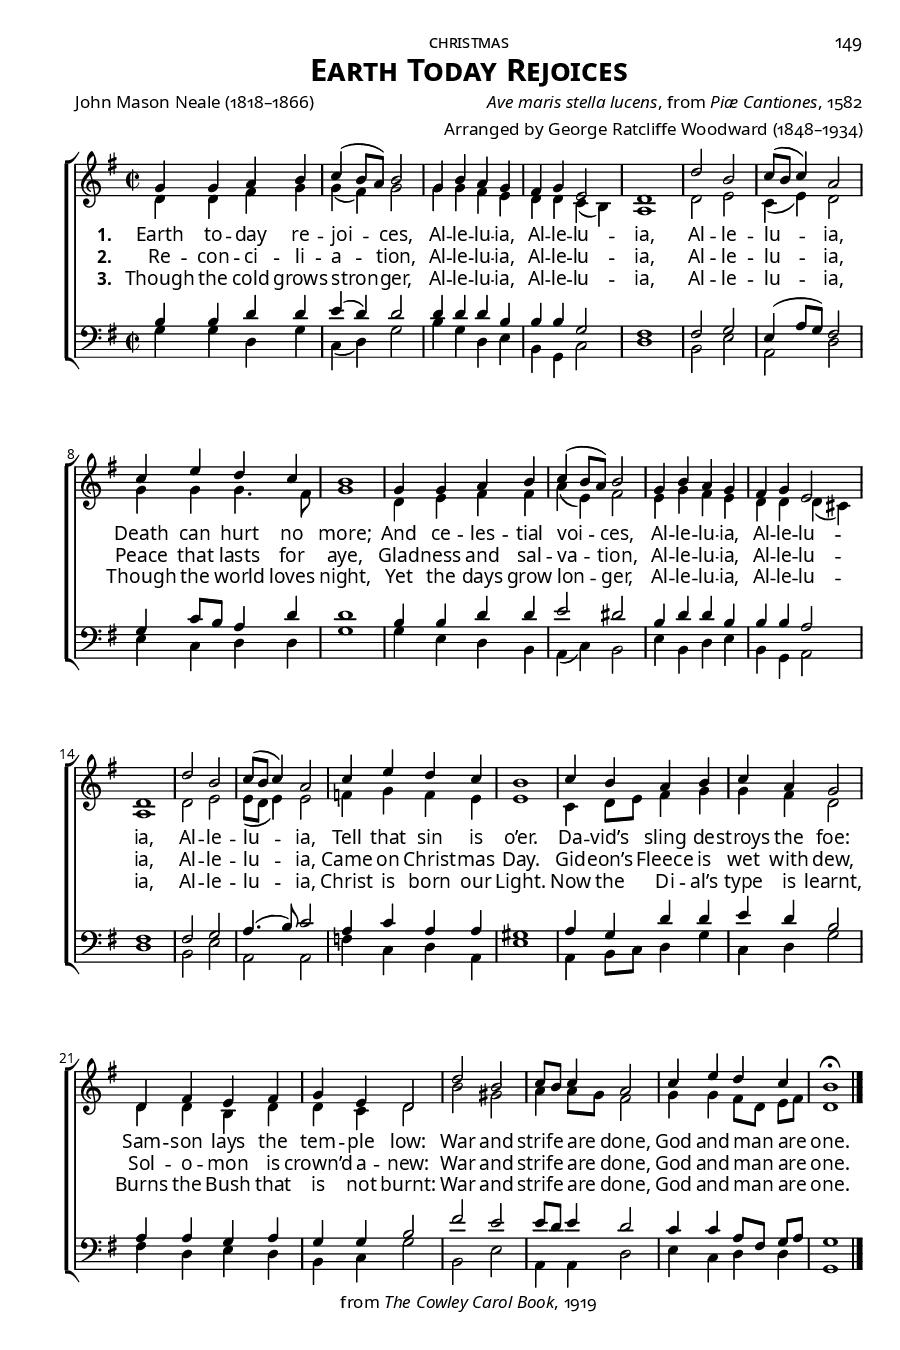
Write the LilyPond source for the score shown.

\version "2.14.2"
\include "util.ly"
\header {
  title = \markup{\override #'(font-name . "Garamond Premier Pro Semibold"){ \abs-fontsize #15 \smallCapsOldStyle"Earth Today Rejoices"}}
  poet = \markup\oldStyleNum"John Mason Neale (1818–1866)"
  composer = \markup\concat{\italic "Ave maris stella lucens" ", from " \italic "Piæ Cantiones" \oldStyleNum", 1582"}
  arranger = \markup\oldStyleNum"Arranged by George Ratcliffe Woodward (1848–1934)"
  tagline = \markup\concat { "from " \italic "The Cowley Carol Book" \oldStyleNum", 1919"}
}
\paper {
  %print-all-headers = ##f
  paper-height = 9\in
  paper-width = 6\in
  indent = 0\in
  %system-system-spacing = #'((basic-distance . 10) (padding . 0))
  %system-system-spacing =
  %  #'((basic-distance . 0)
  %     (minimum-distance . 0)
  %     (padding . -0.35)
  %     (stretchability . 100))
  ragged-last-bottom = ##f
  ragged-bottom = ##f
  two-sided = ##t
  inner-margin = 0.5\in
  outer-margin = 0.25\in
  top-margin = 0.25\in
  bottom-margin = 0.25\in
  first-page-number = #149
  print-first-page-number = ##t
  headerLine = \markup{\override #'(font-name . "Garamond Premier Pro") \smallCapsOldStyle"christmas"}
  oddHeaderMarkup = \markup\fill-line{
     \override #'(font-name . "Garamond Premier Pro")\abs-fontsize #8.5
     \combine 
        \fill-line{"" \on-the-fly #print-page-number-check-first
        \oldStylePageNum""
        }
        \fill-line{\headerLine}
  }
  evenHeaderMarkup = \markup {
     \override #'(font-name . "Garamond Premier Pro")\abs-fontsize #8.5
     \combine
        \on-the-fly #print-page-number-check-first
        \oldStylePageNum""
        \fill-line{\headerLine}
  }
}
#(set-global-staff-size 15) \paper{ #(define fonts (make-pango-font-tree "GoudyOlSt BT" "Garamond Premier Pro" "Garamond Premier Pro" (/ 15 20))) }
global = {
  \key g \major
  \time 2/2
  \autoBeamOff
  \override DynamicLineSpanner #'staff-padding = #0.0
  \override DynamicLineSpanner #'Y-extent = #'(-1 . 1)
}

sopMusic = \relative c'' {
  g4 g a b |
  c( b8[ a]) b2 |
  g4 b a g |
  fis g e2 |
  
  d1 |
  d'2 b |
  c8([ b] c4) a2 |
  c4 e d c |
  b1 |
  
  g4 g a b |
  c4( b8[ a]) b2 |
  g4 b a g |
  fis g e2 |
  
  d1 |
  d'2 b |
  c8([ b] c4) a2 |
  c4 e d c |
  b1 |
  
  c4 b a b |
  c a g2 |
  d4 fis e fis |
  g e d2 |
  
  d'2 b |
  c8[ b] c4 a2 |
  c4 e d c |
  b1\fermata \bar "|."
}
sopWords = \lyricmode {
  
}

altoMusic = \relative c' {
  d4 d fis g |
  g( fis) g2 |
  g4 g fis e |
  d d c( b) |
  
  a1 |
  d2 e |
  c4( e) d2 |
  g4 g g4. fis8 |
  g1 |
  
  d4 e fis fis |
  a( e) fis2 |
  e4 g fis e |
  d d d( cis) |
  
  a1 |
  d2 e |
  e8[( d] e4) e2 |
  f4 g f e |
  e1 |
  
  c4 d8[ e] fis4 g |
  g fis d2 |
  d4 d b d |
  d c d2 |
  
  b'2 gis |
  a4 a8[ g] fis2 |
  g4 g fis8[ d] e[ fis] |
  d1 \bar "|."
}
altoWords = \lyricmode {
  \dropLyricsV
  \set stanza = #"1. "
  Earth to -- day re -- joi -- ces,
  Al -- le -- lu -- ia,
  Al -- le -- lu -- ia,
  Al -- le -- lu -- ia,
  Death can hurt no more;
  And ce -- les -- tial voi -- ces,
  Al -- le -- lu -- ia,
  Al -- le -- lu -- ia,
  Al -- le -- lu -- ia,
  Tell that sin is o’er.
  Da -- vid’s sling de -- stroys the foe:
  Sam -- son lays the tem -- ple low:
  \set associatedVoice = "altos"
  War and strife are done,
  God and man are one.
}
altoWordsII = \lyricmode {
  \dropLyricsV
%\markup\italic
  \set stanza = #"2. "
  Re -- con -- ci -- li -- a -- tion,
  Al -- le -- lu -- ia,
  Al -- le -- lu -- ia,
  Al -- le -- lu -- ia,
  Peace that lasts for aye,
  Glad -- ness and sal -- va -- tion,
  Al -- le -- lu -- ia,
  Al -- le -- lu -- ia,
  Al -- le -- lu -- ia,
  Came on Christ -- mas Day.
  Gid -- eon’s Fleece is wet with dew,
  Sol -- o -- mon is crown’d a -- new:
  \set associatedVoice = "altos"
  War and strife are done,
  God and man are one.
}
altoWordsIII = \lyricmode {
  \dropLyricsV
  \set stanza = #"3. "
  Though the cold grows stron -- ger,
  Al -- le -- lu -- ia,
  Al -- le -- lu -- ia,
  Al -- le -- lu -- ia,
  Though the world loves night,
  Yet the days grow lon -- ger,
  Al -- le -- lu -- ia,
  Al -- le -- lu -- ia,
  Al -- le -- lu -- ia,
  Christ is born our Light.
  Now the Di -- al’s type is learnt,
  Burns the Bush that is not burnt:
  \set associatedVoice = "altos"
  War and strife are done,
  God and man are one.
}
altoWordsIV = \lyricmode {
  \set stanza = #"4. "
  \set ignoreMelismata = ##t
}
altoWordsV = \lyricmode {
  \set stanza = #"5. "
  \set ignoreMelismata = ##t
}
altoWordsVI = \lyricmode {
  \set stanza = #"6. "
  \set ignoreMelismata = ##t
}
tenorMusic = \relative c' {
  b4 b d d |
  e( d) d2 |
  d4 d d b |
  b b g2 |
  
  fis1 |
  fis2 g |
  e4( a8[ g]) fis2 |
  g4 c8[ b] a4 d |
  d1 |
  
  b4 b d d |
  e2 dis |
  b4 d d b |
  b b a2 |
  
  fis1 |
  fis2 g |
  a4.( b8) c2 |
  a4 c a a |
  gis1 |
  
  a4 g d' d |
  e d b2 |
  a4 a g a |
  g g b2 |
  
  fis'2 e |
  e8[ d] e4 d2 |
  c4 c a8[ fis] g[ a] |
  g1 \bar "|."
}
tenorWords = \lyricmode {

}

bassMusic = \relative c {
  g'4 g d g |
  c,( d) g2 |
  b4 g d e |
  b g c2 |
  
  d1 |
  b2 e |
  a, d |
  e4 c d d |
  g1 |
  
  g4 e d b |
  a( c) b2 |
  e4 b d e |
  b g a2 |
  
  d1 |
  b2 e |
  a, a |
  f'4 c d a |
  e'1 |
  
  a,4 b8[ c] d4 g |
  c, d g2 |
  fis4 d e d |
  b c g'2 |
  
  b, e |
  a,4 a d2 |
  e4 c d d |
  g,1 \bar "|."
}
bassWords = \lyricmode {

}

pianoRH = \relative c' {
  
}
pianoLH = \relative c' {
  
}

\score {
  <<
   \new ChoirStaff <<
    \new Staff = women <<
      \new Voice = "sopranos" { \voiceOne << \global \sopMusic >> }
      \new Voice = "altos" { \voiceTwo << \global \altoMusic >> }
    >>
    \new Lyrics \with { alignAboveContext = #"women" \override VerticalAxisGroup #'nonstaff-relatedstaff-spacing = #'((basic-distance . 1))} \lyricsto "sopranos" \sopWords
    \new Lyrics = "altosVI"  \with { alignBelowContext = #"women" } \lyricsto "sopranos" \altoWordsVI
    \new Lyrics = "altosV"  \with { alignBelowContext = #"women" } \lyricsto "sopranos" \altoWordsV
    \new Lyrics = "altosIV"  \with { alignBelowContext = #"women" } \lyricsto "sopranos" \altoWordsIV
    \new Lyrics = "altosIII"  \with { alignBelowContext = #"women" } \lyricsto "sopranos" \altoWordsIII
    \new Lyrics = "altosII"  \with { alignBelowContext = #"women" } \lyricsto "sopranos" \altoWordsII
    \new Lyrics = "altos"  \with { alignBelowContext = #"women" \override VerticalAxisGroup #'nonstaff-relatedstaff-spacing = #'((basic-distance . 1)) } \lyricsto "sopranos" \altoWords
   \new Staff = men <<
      \clef bass
      \new Voice = "tenors" { \voiceOne << \global \tenorMusic >> }
      \new Voice = "basses" { \voiceTwo << \global \bassMusic >> }
    >>
    \new Lyrics \with { alignAboveContext = #"men" \override VerticalAxisGroup #'nonstaff-relatedstaff-spacing = #'((basic-distance . 1)) } \lyricsto "tenors" \tenorWords
    \new Lyrics \with { alignBelowContext = #"men" \override VerticalAxisGroup #'nonstaff-relatedstaff-spacing = #'((basic-distance . 1)) } \lyricsto "basses" \bassWords
  >>
%    \new PianoStaff << \new Staff { \new Voice { \pianoRH } } \new Staff { \clef "bass" \pianoLH } >>
  >>
  \layout {
    \context {
      \Score
      %\override SpacingSpanner #'base-shortest-duration = #(ly:make-moment 1 8)
      %\override SpacingSpanner #'common-shortest-duration = #(ly:make-moment 1 4)
    }
    \context {
      % Remove all empty staves
      % \Staff \RemoveEmptyStaves \override VerticalAxisGroup #'remove-first = ##t
    }
  }
  \midi {
    %\tempo 4 = 90
    \set Staff.midiInstrument = "flute"
  
    \context {
      \Voice
      \remove "Dynamic_performer"
    }
  }
}
